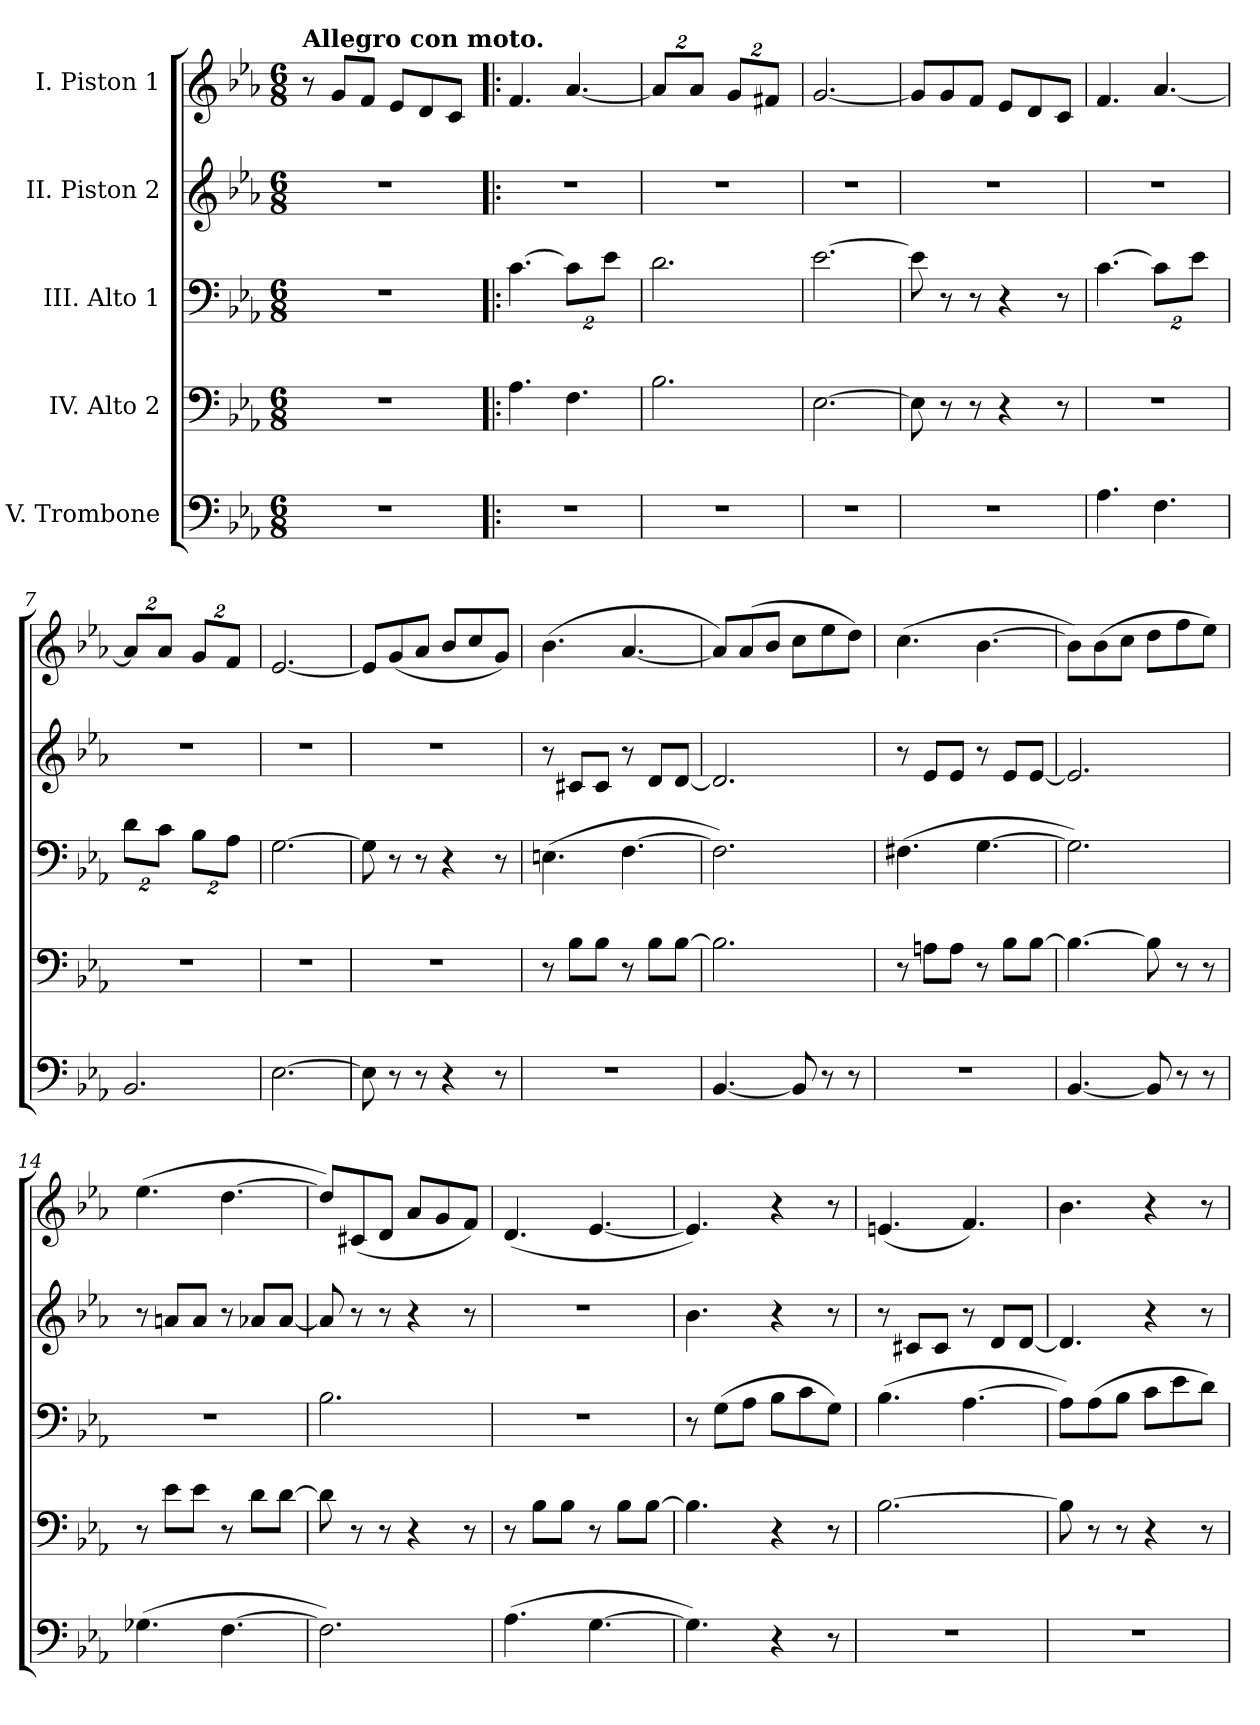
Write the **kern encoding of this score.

**kern	**kern	**kern	**kern	**kern
*part5	*part4	*part3	*part2	*part1
*staff5	*staff4	*staff3	*staff2	*staff1
*I"V. Trombone	*I"IV. Alto 2	*I"III. Alto 1	*I"II. Piston 2	*I"I. Piston 1
*clefF4	*clefF4	*clefF4	*clefG2	*clefG2
*k[b-e-a-]	*k[b-e-a-]	*k[b-e-a-]	*k[b-e-a-]	*k[b-e-a-]
*E-:	*E-:	*E-:	*E-:	*E-:
*M6/8	*M6/8	*M6/8	*M6/8	*M6/8
=1	=1	=1	=1	=1
!	!	!	!	!LO:TX:a:B:t=Allegro con moto.
!LO:N:vis=1	!LO:N:vis=1	!LO:N:vis=1	!LO:N:vis=1	!
2.r	2.r	2.r	2.r	8r
.	.	.	.	8gL
.	.	.	.	8fJ
.	.	.	.	8e-L
.	.	.	.	8d
.	.	.	.	8cJ
=2!|:	=2!|:	=2!|:	=2!|:	=2!|:
!LO:N:vis=1	!	!	!LO:N:vis=1	!
2.r	4.A-	[4.c	2.r	4.f
.	4.F	16%3cL]	.	[4.a-
.	.	16%3e-J	.	.
=3	=3	=3	=3	=3
!LO:N:vis=1	!	!	!LO:N:vis=1	!
2.r	2.B-	2.d	2.r	16%3a-L]
.	.	.	.	16%3a-J
.	.	.	.	16%3gL
.	.	.	.	16%3f#XJ
=4	=4	=4	=4	=4
!LO:N:vis=1	!	!	!LO:N:vis=1	!
2.r	[2.E-	[2.e-	2.r	[2.g
=5	=5	=5	=5	=5
!LO:N:vis=1	!	!	!LO:N:vis=1	!
2.r	8E-]	8e-]	2.r	8gL]
.	8r	8r	.	8g
.	8r	8r	.	8fJ
.	4r	4r	.	8e-L
.	.	.	.	8d
.	8r	8r	.	8cJ
!!LO:LB:g=z
=6	=6	=6	=6	=6
!	!LO:N:vis=1	!	!LO:N:vis=1	!
4.A-	2.r	[4.c	2.r	4.f
4.F	.	16%3cL]	.	[4.a-
.	.	16%3e-J	.	.
=7	=7	=7	=7	=7
!	!LO:N:vis=1	!	!LO:N:vis=1	!
2.BB-	2.r	16%3dL	2.r	16%3a-L]
.	.	16%3cJ	.	16%3a-J
.	.	16%3B-L	.	16%3gL
.	.	16%3A-J	.	16%3fJ
=8	=8	=8	=8	=8
!	!LO:N:vis=1	!	!LO:N:vis=1	!
[2.E-	2.r	[2.G	2.r	[2.e-
=9	=9	=9	=9	=9
!	!LO:N:vis=1	!	!LO:N:vis=1	!
8E-]	2.r	8G]	2.r	8e-L]
8r	.	8r	.	(<8g
8r	.	8r	.	8a-J
4r	.	4r	.	8b-L
.	.	.	.	8cc
8r	.	8r	.	8gJ)
=10	=10	=10	=10	=10
!LO:N:vis=1	!	!	!	!
2.r	8r	(>4.En	8r	(<4.b-
.	8B-L	.	8c#XL	.
.	8B-J	.	8c#J	.
.	8r	[4.F	8r	[4.a-
.	8B-L	.	8dL	.
.	[8B-J	.	[8dJ	.
=11	=11	=11	=11	=11
[4.BB-	2.B-]	2.F])	2.d]	8a-L])
.	.	.	.	(>8a-
.	.	.	.	8b-J
8BB-]	.	.	.	8ccL
8r	.	.	.	8ee-
8r	.	.	.	8ddJ)
!!LO:LB:g=z
=12	=12	=12	=12	=12
!LO:N:vis=1	!	!	!	!
2.r	8r	(>4.F#X	8r	(>4.cc
.	8AnL	.	8e-L	.
.	8AJ	.	8e-J	.
.	8r	[4.G	8r	[4.b-
.	8B-L	.	8e-L	.
.	[8B-J	.	[8e-J	.
=13	=13	=13	=13	=13
[4.BB-	4.B-_	2.G])	2.e-]	8b-L])
.	.	.	.	(>8b-
.	.	.	.	8ccJ
8BB-]	8B-]	.	.	8ddL
8r	8r	.	.	8ff
8r	8r	.	.	8ee-J)
=14	=14	=14	=14	=14
!	!	!LO:N:vis=1	!	!
(>4.G-X	8r	2.r	8r	(>4.ee-
.	8e-L	.	8anL	.
.	8e-J	.	8aJ	.
[4.F	8r	.	8r	[4.dd
.	8dL	.	8a-XL	.
.	[8dJ	.	[8a-J	.
=15	=15	=15	=15	=15
2.F])	8d]	2.B-	8a-]	8ddL])
.	8r	.	8r	(<8c#X
.	8r	.	8r	8dJ
.	4r	.	4r	8a-L
.	.	.	.	8g
.	8r	.	8r	8fJ)
=16	=16	=16	=16	=16
!	!	!LO:N:vis=1	!LO:N:vis=1	!
(>4.A-	8r	2.r	2.r	(<4.d
.	8B-L	.	.	.
.	8B-J	.	.	.
[4.G	8r	.	.	[4.e-
.	8B-L	.	.	.
.	[8B-J	.	.	.
=17	=17	=17	=17	=17
4.G])	4.B-]	8r	4.b-	4.e-])
.	.	(>8G\L	.	.
.	.	8A-\J	.	.
4r	4r	8B-L	4r	4r
.	.	8c	.	.
8r	8r	8GJ)	8r	8r
!!LO:LB:g=z
=18	=18	=18	=18	=18
!LO:N:vis=1	!	!	!	!
2.r	[2.B-	(>4.B-	8r	(<4.en
.	.	.	8c#XL	.
.	.	.	8c#J	.
.	.	[4.A-	8r	4.f)
.	.	.	8dL	.
.	.	.	[8dJ	.
=19	=19	=19	=19	=19
!LO:N:vis=1	!	!	!	!
2.r	8B-]	8A-L])	4.d]	4.b-
.	8r	(>8A-	.	.
.	8r	8B-J	.	.
.	4r	8cL	4r	4r
.	.	8e-	.	.
.	8r	8dJ)	8r	8r
=	=	=	=	=
*-	*-	*-	*-	*-
